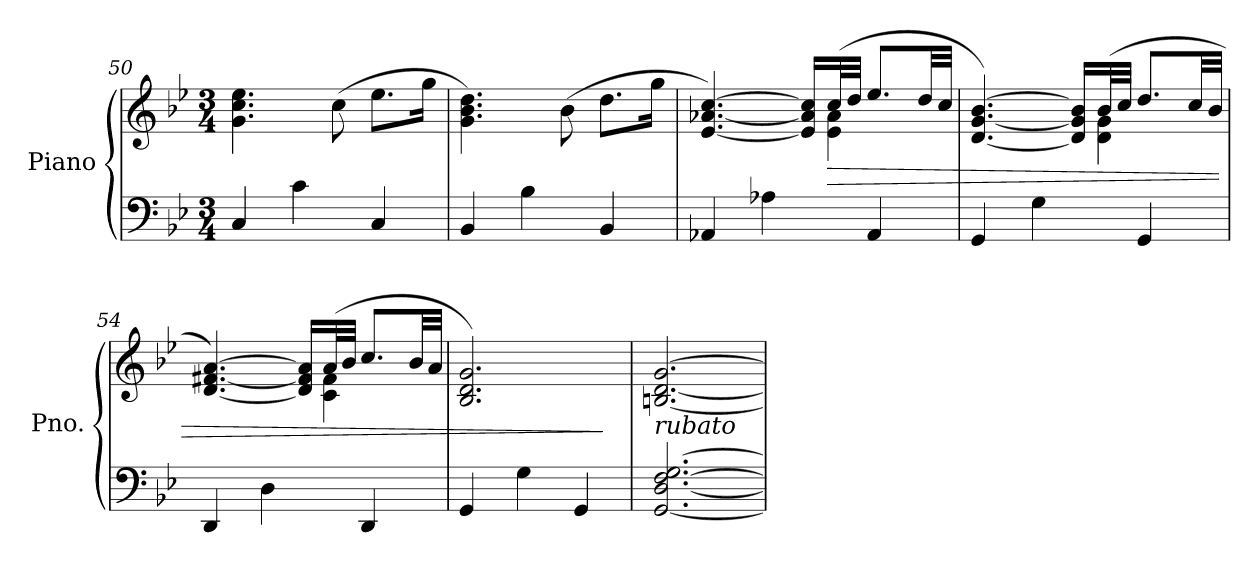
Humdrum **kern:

**kern	**kern	**dynam
*part1	*part1	*part1
*staff2	*staff1	*staff1/2
*I"Piano	*	*
*I'Pno.	*	*
*clefF4	*clefG2	*
*k[b-e-]	*k[b-e-]	*
*M3/4	*M3/4	*
=50	=50	=50
4C/	4.g\ 4.cc\ 4.ee-\	.
4c\	.	.
.	(>8cc\	.
4C/	8.ee-\L	.
.	16gg\Jk	.
=51	=51	=51
4BB-/	4.g\ 4.b-\ 4.dd\)	.
4B-\	.	.
.	(>8b-\	.
4BB-/	8.dd\L	.
.	16gg\Jk	.
=52	=52	=52
*	*^	*
4AA-X/	[4.e-/ [4.a-X/ [4.cc/)	4..ryy	.
4A-X\	.	.	.
.	16e-/] 16a-/] 16cc/]LL	.	.
!	!	!	!LO:HP:b
.	(>32cc/L	4e-\ 4a-\	>
.	32dd/JJJ	.	.
4AA-/	8.ee-/L	.	.
.	32dd/LL	16ryy	.
.	32cc/JJJ	.	.
=53	=53	=53	=53
4GG/	[4.d/ [4.g/ [4.b-/)	4..ryy	.
4G\	.	.	.
.	16d/] 16g/] 16b-/]LL	.	.
.	(>32b-/L	4d\ 4g\	.
.	32cc/JJJ	.	.
4GG/	8.dd/L	.	.
.	32cc/LL	16ryy	.
.	32b-/JJJ	.	.
=54	=54	=54	=54
4DD/	[4.d/ [4.f#X/ [4.a/)	4..ryy	.
4D\	.	.	.
.	16d/] 16f#/] 16a/]LL	.	.
.	(>32a/L	4c\ 4f#\	.
.	32b-/JJJ	.	.
4DD/	8.cc/L	.	.
.	32b-/LL	16ryy	.
.	32a/JJJ	.	.
*	*v	*v	*
=55	=55	=55
4GG/	2.B-/ 2.d/ 2.g/)	.
4G\	.	.
4GG/	.	.
.	.	]
=56	=56	=56
!	!LO:TX:b:i:t=rubato	!
[2.GG/ [2.D/ [2.F/ [2.G/	[2.Bn/ [2.d/ [2.g/	.
=	=	=
*-	*-	*-
